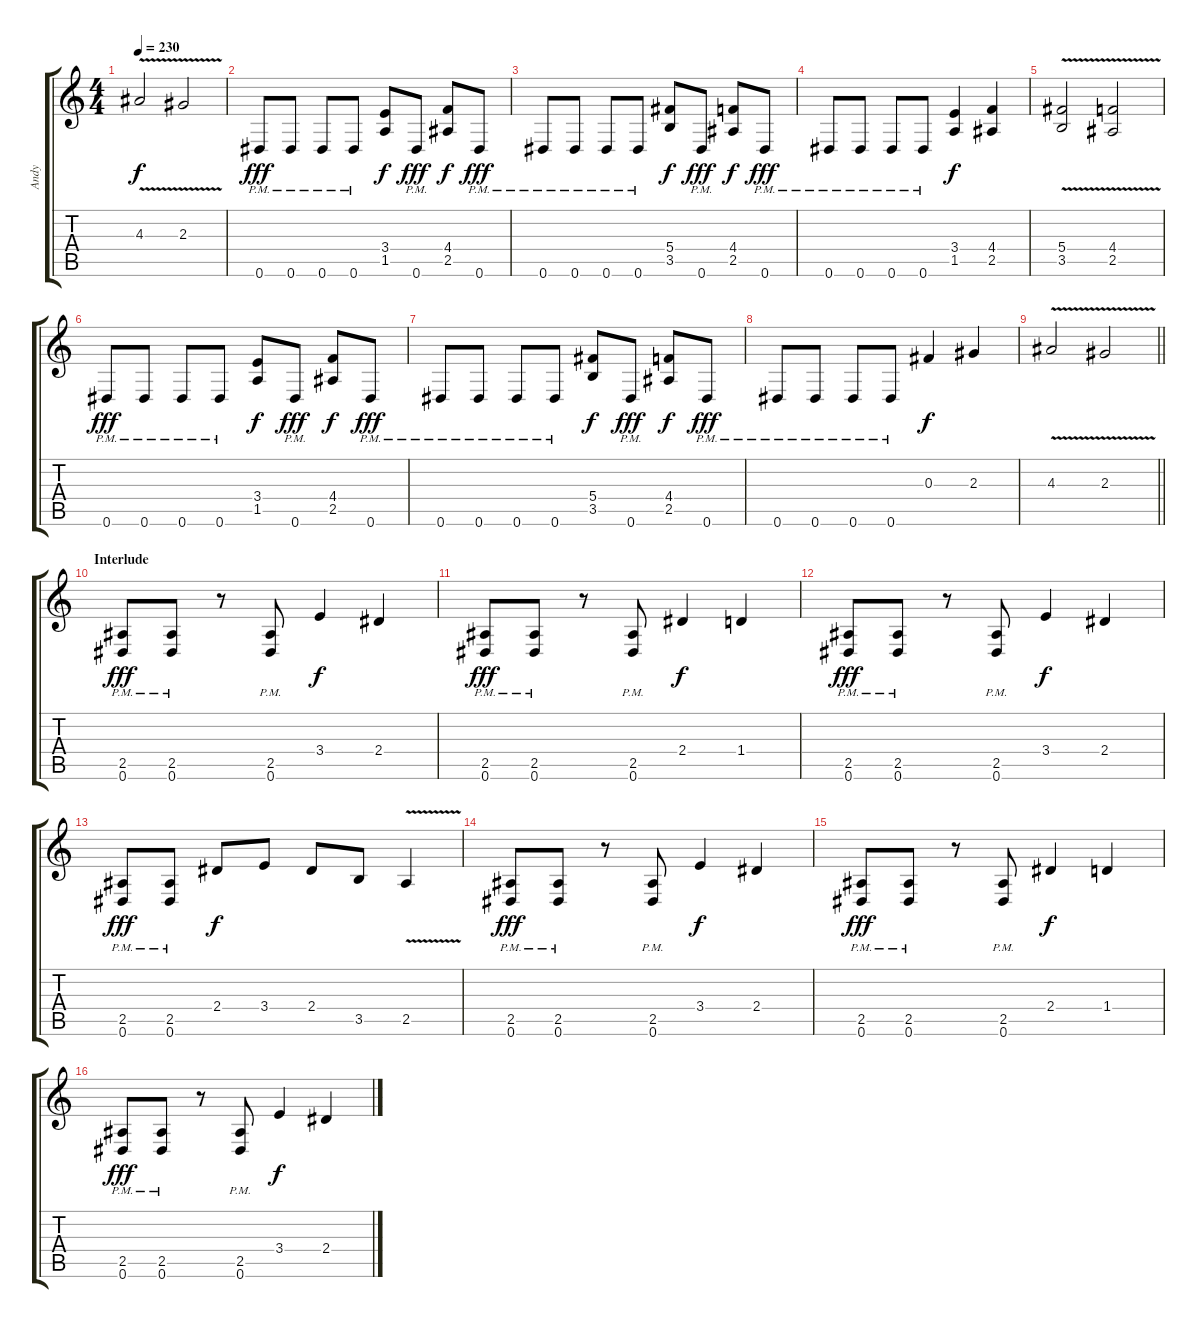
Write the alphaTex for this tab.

\track ("Andy" "Andy") {instrument distortionguitar}
\staff {score tabs}
\tuning (Eb4 Bb3 Gb3 Db3 Ab2 Eb2) {hide}
\ts (4 4)
\tempo 230
\clef g2
\ks c
4.3{v}.2{dy f} 2.3{v}.2 |
0.6{pm}.8{dy fff} 0.6{pm}.8 0.6{pm}.8 0.6{pm}.8 (3.4 1.5).8{dy f} 0.6{pm}.8{dy fff} (4.4 2.5).8{dy f} 0.6{pm}.8{dy fff} |
0.6{pm}.8 0.6{pm}.8 0.6{pm}.8 0.6{pm}.8 (5.4 3.5).8{dy f} 0.6{pm}.8{dy fff} (4.4 2.5).8{dy f} 0.6{pm}.8{dy fff} |
0.6{pm}.8 0.6{pm}.8 0.6{pm}.8 0.6{pm}.8 (3.4 1.5).4{dy f} (4.4 2.5).4 |
(5.4{v} 3.5{v}).2 (4.4{v} 2.5{v}).2 |
0.6{pm}.8{dy fff} 0.6{pm}.8 0.6{pm}.8 0.6{pm}.8 (3.4 1.5).8{dy f} 0.6{pm}.8{dy fff} (4.4 2.5).8{dy f} 0.6{pm}.8{dy fff} |
0.6{pm}.8 0.6{pm}.8 0.6{pm}.8 0.6{pm}.8 (5.4 3.5).8{dy f} 0.6{pm}.8{dy fff} (4.4 2.5).8{dy f} 0.6{pm}.8{dy fff} |
0.6{pm}.8 0.6{pm}.8 0.6{pm}.8 0.6{pm}.8 0.3.4{dy f} 2.3.4 |
\barLineRight lightlight
4.3{v}.2 2.3{v}.2 |
\section ("" "Interlude")
(2.5{pm} 0.6{pm}).8{dy fff} (2.5{pm} 0.6{pm}).8 r.8 (2.5{pm} 0.6{pm}).8 3.4.4{dy f} 2.4.4 |
(2.5{pm} 0.6{pm}).8{dy fff} (2.5{pm} 0.6{pm}).8 r.8 (2.5{pm} 0.6{pm}).8 2.4.4{dy f} 1.4.4 |
(2.5{pm} 0.6{pm}).8{dy fff} (2.5{pm} 0.6{pm}).8 r.8 (2.5{pm} 0.6{pm}).8 3.4.4{dy f} 2.4.4 |
(2.5{pm} 0.6{pm}).8{dy fff} (2.5{pm} 0.6{pm}).8 2.4.8{dy f} 3.4.8 2.4.8 3.5.8 2.5{v}.4 |
(2.5{pm} 0.6{pm}).8{dy fff} (2.5{pm} 0.6{pm}).8 r.8 (2.5{pm} 0.6{pm}).8 3.4.4{dy f} 2.4.4 |
(2.5{pm} 0.6{pm}).8{dy fff} (2.5{pm} 0.6{pm}).8 r.8 (2.5{pm} 0.6{pm}).8 2.4.4{dy f} 1.4.4 |
(2.5{pm} 0.6{pm}).8{dy fff} (2.5{pm} 0.6{pm}).8 r.8 (2.5{pm} 0.6{pm}).8 3.4.4{dy f} 2.4.4
